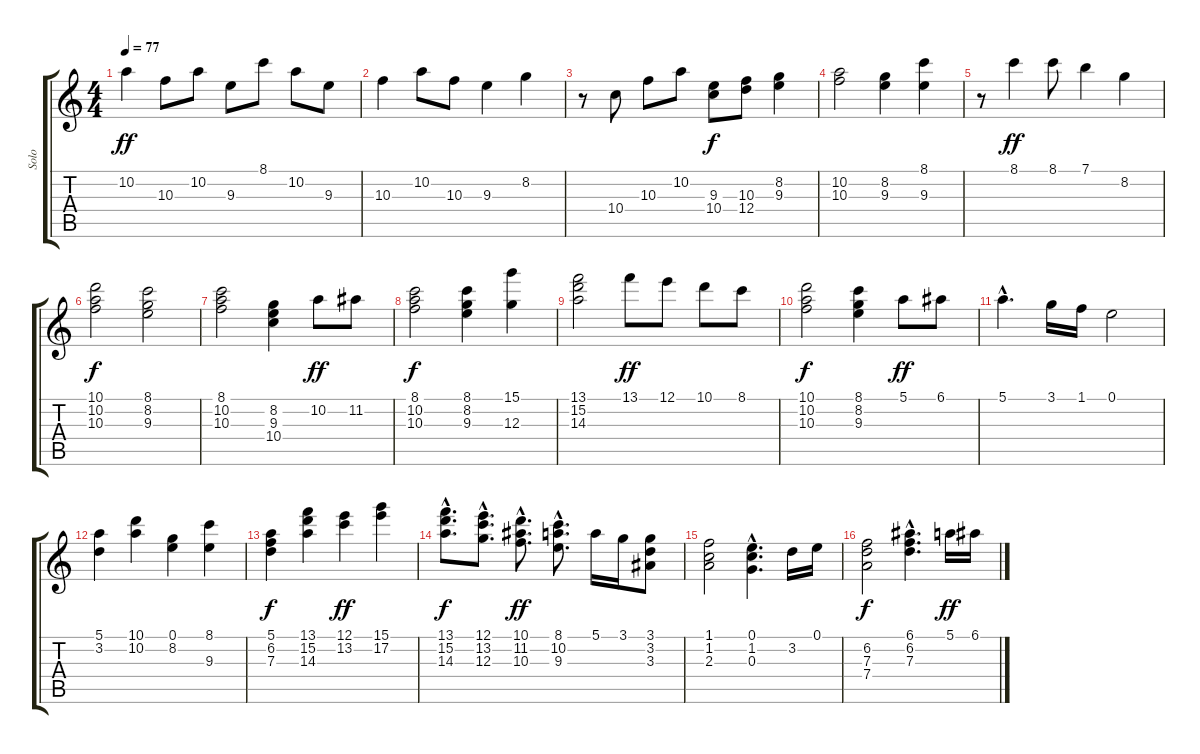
\track ("Solo" "Solo") {instrument acousticguitarnylon}
\staff {score tabs}
\tuning (E4 B3 G3 D3 A2 E2) {hide}
\ts (4 4)
\tempo 77
\clef g2
\ks c
10.2.4{dy ff} 10.3.8 10.2.8 9.3.8 8.1.8 10.2.8 9.3.8 |
10.3.4 10.2.8 10.3.8 9.3.4 8.2.4 |
r.8 10.4.8 10.3.8 10.2.8 (9.3 10.4).8{dy f} (10.3 12.4).8 (8.2 9.3).4 |
(10.2 10.3).2 (8.2 9.3).4 (8.1 9.3).4 |
r.8 8.1.4{dy ff} 8.1.8 7.1.4 8.2.4 |
(10.1 10.2 10.3).2{dy f} (8.1 8.2 9.3).2 |
(8.1 10.2 10.3).2 (8.2 9.3 10.4).4 10.2.8{dy ff} 11.2.8 |
(8.1 10.2 10.3).2{dy f} (8.1 8.2 9.3).4 (15.1 12.3).4 |
(13.1 15.2 14.3).2 13.1.8{dy ff} 12.1.8 10.1.8 8.1.8 |
(10.1 10.2 10.3).2{dy f} (8.1 8.2 9.3).4 5.1.8{dy ff} 6.1.8 |
5.1{hac}.4{d} 3.1.16 1.1.16 0.1.2 |
(5.1 3.2).4 (10.1 10.2).4 (0.1 8.2).4 (8.1 9.3).4 |
(5.1 6.2 7.3).4{dy f} (13.1 15.2 14.3).4 (12.1 13.2).4{dy ff} (15.1 17.2).4 |
(13.1{hac} 15.2{hac} 14.3{hac}).8{d dy f} (12.1{hac} 13.2{hac} 12.3{hac}).8{d} (10.1{hac} 11.2{hac} 10.3{hac}).8{d dy ff} (8.1{hac} 10.2{hac} 9.3{hac}).8{d} 5.1.16 3.1.16 (3.1 3.2 3.3).8 |
(1.1 1.2 2.3).2 (0.1{hac} 1.2{hac} 0.3{hac}).4{d} 3.2.16 0.1.16 |
(6.2 7.3 7.4).2{dy f} (6.1{hac} 6.2{hac} 7.3{hac}).4{d} 5.1.16{dy ff} 6.1.16
